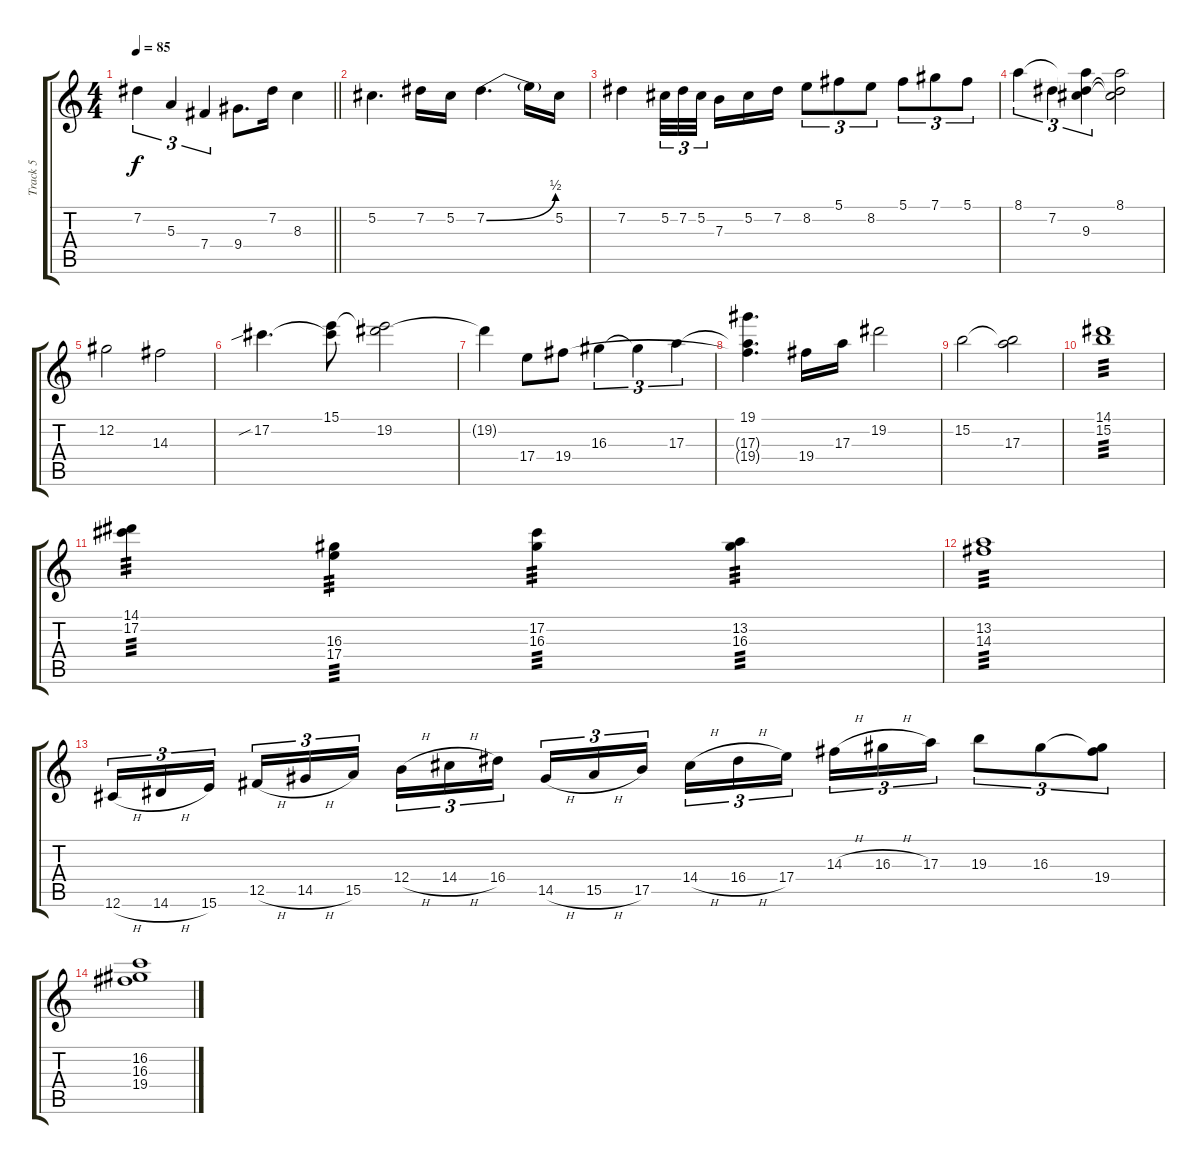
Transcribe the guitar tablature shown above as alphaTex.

\track ("Track 5" "Track 5") {mute instrument overdrivenguitar}
\staff {score tabs}
\tuning (Db4 Ab3 E3 B2 Gb2 Db2) {hide}
\ts (4 4)
\tempo 85
\clef g2
\barLineRight lightlight
\ks c
7.2.4{tu (3 2) dy f} 5.3.4{tu (3 2)} 7.4.4{tu (3 2)} 9.4.8{d} 7.2.16 8.3.4 |
5.2.4{d} 7.2.16 5.2.16 7.2{be (bend 0 0 60 2)}.4{d} 7.2{t}.16 5.2.16 |
7.2.4 5.2.32{tu (3 2)} 7.2.32{tu (3 2)} 5.2.32{tu (3 2) beam splitsecondary} 7.3.16 5.2.16 7.2.16 8.2.8{tu (3 2)} 5.1.8{tu (3 2)} 8.2.8{tu (3 2)} 5.1.8{tu (3 2)} 7.1.8{tu (3 2)} 5.1.8{tu (3 2)} |
8.1.4{tu (3 2)} 7.2.4{tu (3 2)} (8.1{t} 7.2{t} 9.3).4{tu (3 2)} (8.1 7.2{t} 9.3{t}).2 |
12.2.2 14.3.2 |
17.2{sib}.4{d} (15.1 17.2{t}).8 (15.1{t} 19.2).2 |
19.2{t}.4 17.4.8 19.4.8 16.3.4{tu (3 2)} 16.3{t}.4{tu (3 2)} 17.3.4{tu (3 2)} |
(19.1 17.3{t} 19.4{t}).4{d} 19.4.16 17.3.16 19.2.2 |
15.2.2 (15.2{t} 17.3).2 |
(14.1 15.2).1{tp 3} |
(14.1 17.2).4{tp 3} (16.3 17.4).4{tp 3} (17.2 16.3).4{tp 3} (13.2 16.3).4{tp 3} |
(13.2 14.3).1{tp 3} |
12.6{h}.16{tu (3 2)} 14.6{h}.16{tu (3 2)} 15.6.16{tu (3 2) beam splitsecondary} 12.5{h}.16{tu (3 2)} 14.5{h}.16{tu (3 2)} 15.5.16{tu (3 2)} 12.4{h}.16{tu (3 2)} 14.4{h}.16{tu (3 2)} 16.4.16{tu (3 2) beam splitsecondary} 14.5{h}.16{tu (3 2)} 15.5{h}.16{tu (3 2)} 17.5.16{tu (3 2)} 14.4{h}.16{tu (3 2)} 16.4{h}.16{tu (3 2)} 17.4.16{tu (3 2) beam splitsecondary} 14.3{h}.16{tu (3 2)} 16.3{h}.16{tu (3 2)} 17.3.16{tu (3 2)} 19.3.8{tu (3 2)} 16.3.8{tu (3 2)} (16.3{t} 19.4).8{tu (3 2)} |
(16.2 16.3 19.4).1
